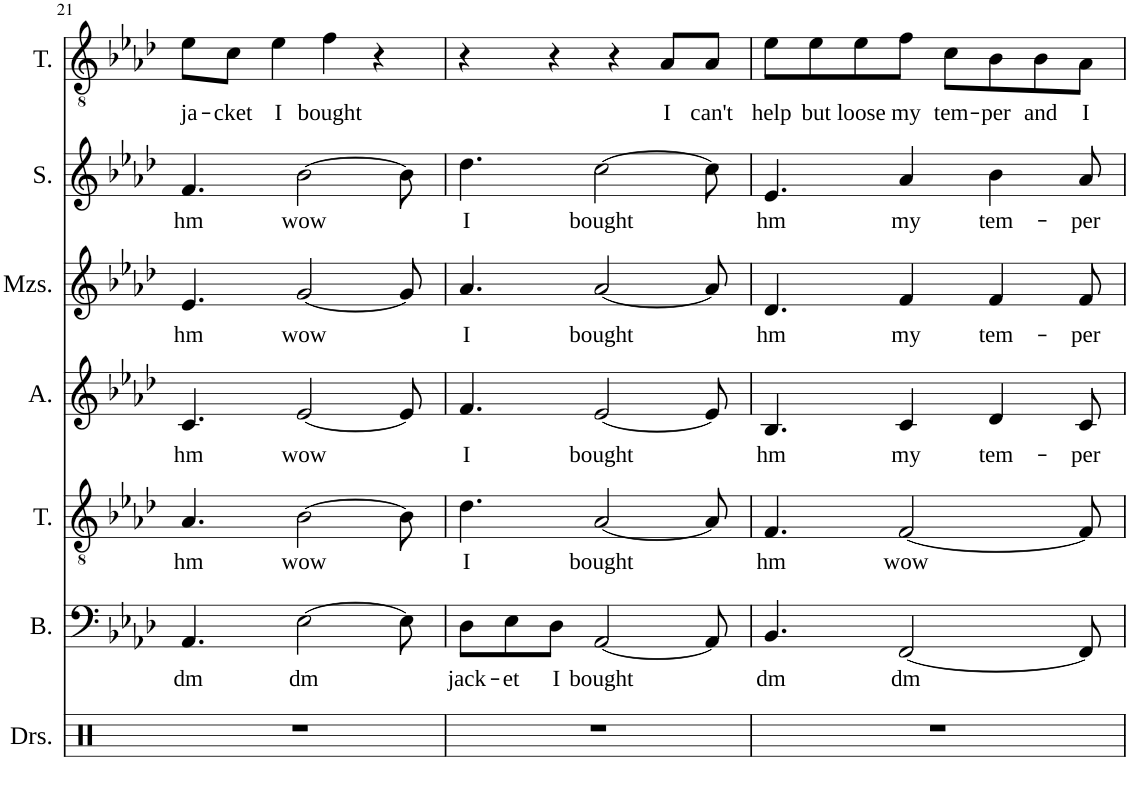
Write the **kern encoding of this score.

**kern	**kern	**text	**kern	**text	**kern	**text	**kern	**text	**kern	**text	**kern	**text
*part7	*part6	*part6	*part5	*part5	*part4	*part4	*part3	*part3	*part2	*part2	*part1	*part1
*staff7	*staff6	*staff6	*staff5	*staff5	*staff4	*staff4	*staff3	*staff3	*staff2	*staff2	*staff1	*staff1
*I"Drumset	*I"Bass	*	*I"Tenor	*	*I"Alto	*	*I"Mezzosoprano	*	*I"Soprano	*	*I"Tenor	*
*I'Drs.	*I'B.	*	*I'T.	*	*I'A.	*	*I'Mzs.	*	*I'S.	*	*I'T.	*
!!LO:PB:g=z
*clefX	*clefF4	*	*clefGv2	*	*clefG2	*	*clefG2	*	*clefG2	*	*clefGv2	*
*k[]	*k[b-e-a-d-]	*	*k[b-e-a-d-]	*	*k[b-e-a-d-]	*	*k[b-e-a-d-]	*	*k[b-e-a-d-]	*	*k[b-e-a-d-]	*
*M4/4	*M4/4	*	*M4/4	*	*M4/4	*	*M4/4	*	*M4/4	*	*M4/4	*
=21	=21	=21	=21	=21	=21	=21	=21	=21	=21	=21	=21	=21
!	!	!LO:LY:b	!	!LO:LY:b	!	!LO:LY:b	!	!LO:LY:b	!	!LO:LY:b	!	!LO:LY:b
1r	4.AA-/	dm	4.A-/	hm	4.c/	hm	4.e-/	hm	4.f/	hm	8e-\L	ja-
!	!	!	!	!	!	!	!	!	!	!	!	!LO:LY:b
.	.	.	.	.	.	.	.	.	.	.	8c\J	-cket
!	!	!	!	!	!	!	!	!	!	!	!	!LO:LY:b
.	.	.	.	.	.	.	.	.	.	.	4e-\	I
!	!	!LO:LY:b	!	!LO:LY:b	!	!LO:LY:b	!	!LO:LY:b	!	!LO:LY:b	!	!
.	[2E-\	dm	[2B-\	wow	[2e-/	wow	[2g/	wow	[2b-\	wow	.	.
!	!	!	!	!	!	!	!	!	!	!	!	!LO:LY:b
.	.	.	.	.	.	.	.	.	.	.	4f\	bought
.	.	.	.	.	.	.	.	.	.	.	4r	.
.	8E-\]	.	8B-\]	.	8e-/]	.	8g/]	.	8b-\]	.	.	.
=22	=22	=22	=22	=22	=22	=22	=22	=22	=22	=22	=22	=22
!	!	!LO:LY:b	!	!LO:LY:b	!	!LO:LY:b	!	!LO:LY:b	!	!LO:LY:b	!	!
1r	8D-\L	jack-	4.d-\	I	4.f/	I	4.a-/	I	4.dd-\	I	4r	.
!	!	!LO:LY:b	!	!	!	!	!	!	!	!	!	!
.	8E-\	-et	.	.	.	.	.	.	.	.	.	.
!	!	!LO:LY:b	!	!	!	!	!	!	!	!	!	!
.	8D-\J	I	.	.	.	.	.	.	.	.	4r	.
!	!	!LO:LY:b	!	!LO:LY:b	!	!LO:LY:b	!	!LO:LY:b	!	!LO:LY:b	!	!
.	[2AA-/	bought	[2A-/	bought	[2e-/	bought	[2a-/	bought	[2cc\	bought	.	.
.	.	.	.	.	.	.	.	.	.	.	4r	.
!	!	!	!	!	!	!	!	!	!	!	!	!LO:LY:b
.	.	.	.	.	.	.	.	.	.	.	8A-/L	I
!	!	!	!	!	!	!	!	!	!	!	!	!LO:LY:b
.	8AA-/]	.	8A-/]	.	8e-/]	.	8a-/]	.	8cc\]	.	8A-/J	can't
=23	=23	=23	=23	=23	=23	=23	=23	=23	=23	=23	=23	=23
!	!	!LO:LY:b	!	!LO:LY:b	!	!LO:LY:b	!	!LO:LY:b	!	!LO:LY:b	!	!LO:LY:b
1r	4.BB-/	dm	4.F/	hm	4.B-/	hm	4.d-/	hm	4.e-/	hm	8e-\L	help
!	!	!	!	!	!	!	!	!	!	!	!	!LO:LY:b
.	.	.	.	.	.	.	.	.	.	.	8e-\	but
!	!	!	!	!	!	!	!	!	!	!	!	!LO:LY:b
.	.	.	.	.	.	.	.	.	.	.	8e-\	loose
!	!	!LO:LY:b	!	!LO:LY:b	!	!LO:LY:b	!	!LO:LY:b	!	!LO:LY:b	!	!LO:LY:b
.	[2FF/	dm	[2F/	wow	4c/	my	4f/	my	4a-/	my	8f\J	my
!	!	!	!	!	!	!	!	!	!	!	!	!LO:LY:b
.	.	.	.	.	.	.	.	.	.	.	8c\L	tem-
!	!	!	!	!	!	!LO:LY:b	!	!LO:LY:b	!	!LO:LY:b	!	!LO:LY:b
.	.	.	.	.	4d-/	tem-	4f/	tem-	4b-\	tem-	8B-\	-per
!	!	!	!	!	!	!	!	!	!	!	!	!LO:LY:b
.	.	.	.	.	.	.	.	.	.	.	8B-\	and
!	!	!	!	!	!	!LO:LY:b	!	!LO:LY:b	!	!LO:LY:b	!	!LO:LY:b
.	8FF/]	.	8F/]	.	8c/	-per	8f/	-per	8a-/	-per	8A-\J	I
=	=	=	=	=	=	=	=	=	=	=	=	=
*-	*-	*-	*-	*-	*-	*-	*-	*-	*-	*-	*-	*-
